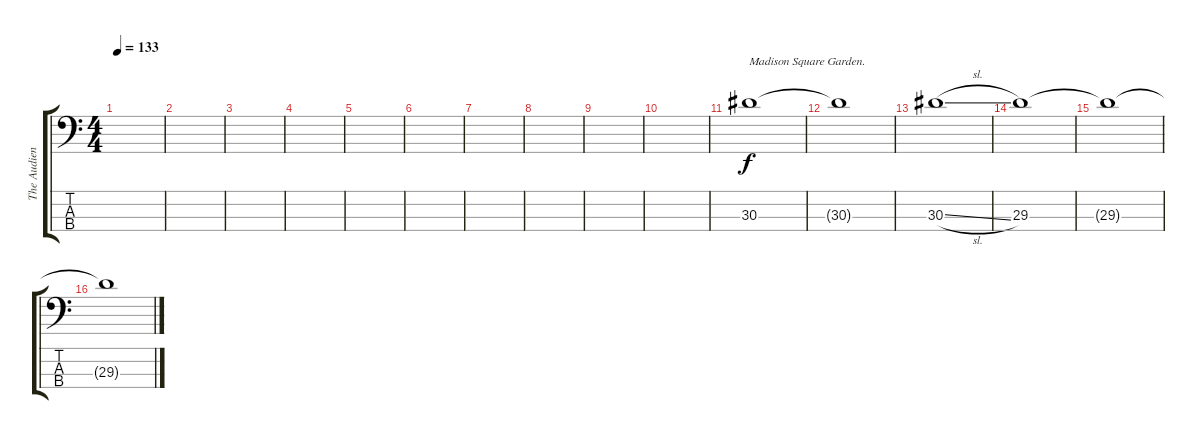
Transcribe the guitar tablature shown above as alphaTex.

\track ("The Audience" "The Audien") {instrument applause}
\staff {score tabs}
\tuning (G2 D2 A1 E1) {hide}
\ts (4 4)
\tempo 133
\clef f4
\ks c
|
|
|
|
|
|
|
|
|
|
30.3.1{txt "Madison Square Garden."} |
30.3{t}.1 |
30.3{sl}.1 |
29.3.1 |
29.3{t}.1 |
29.3{t}.1{volume 8}
